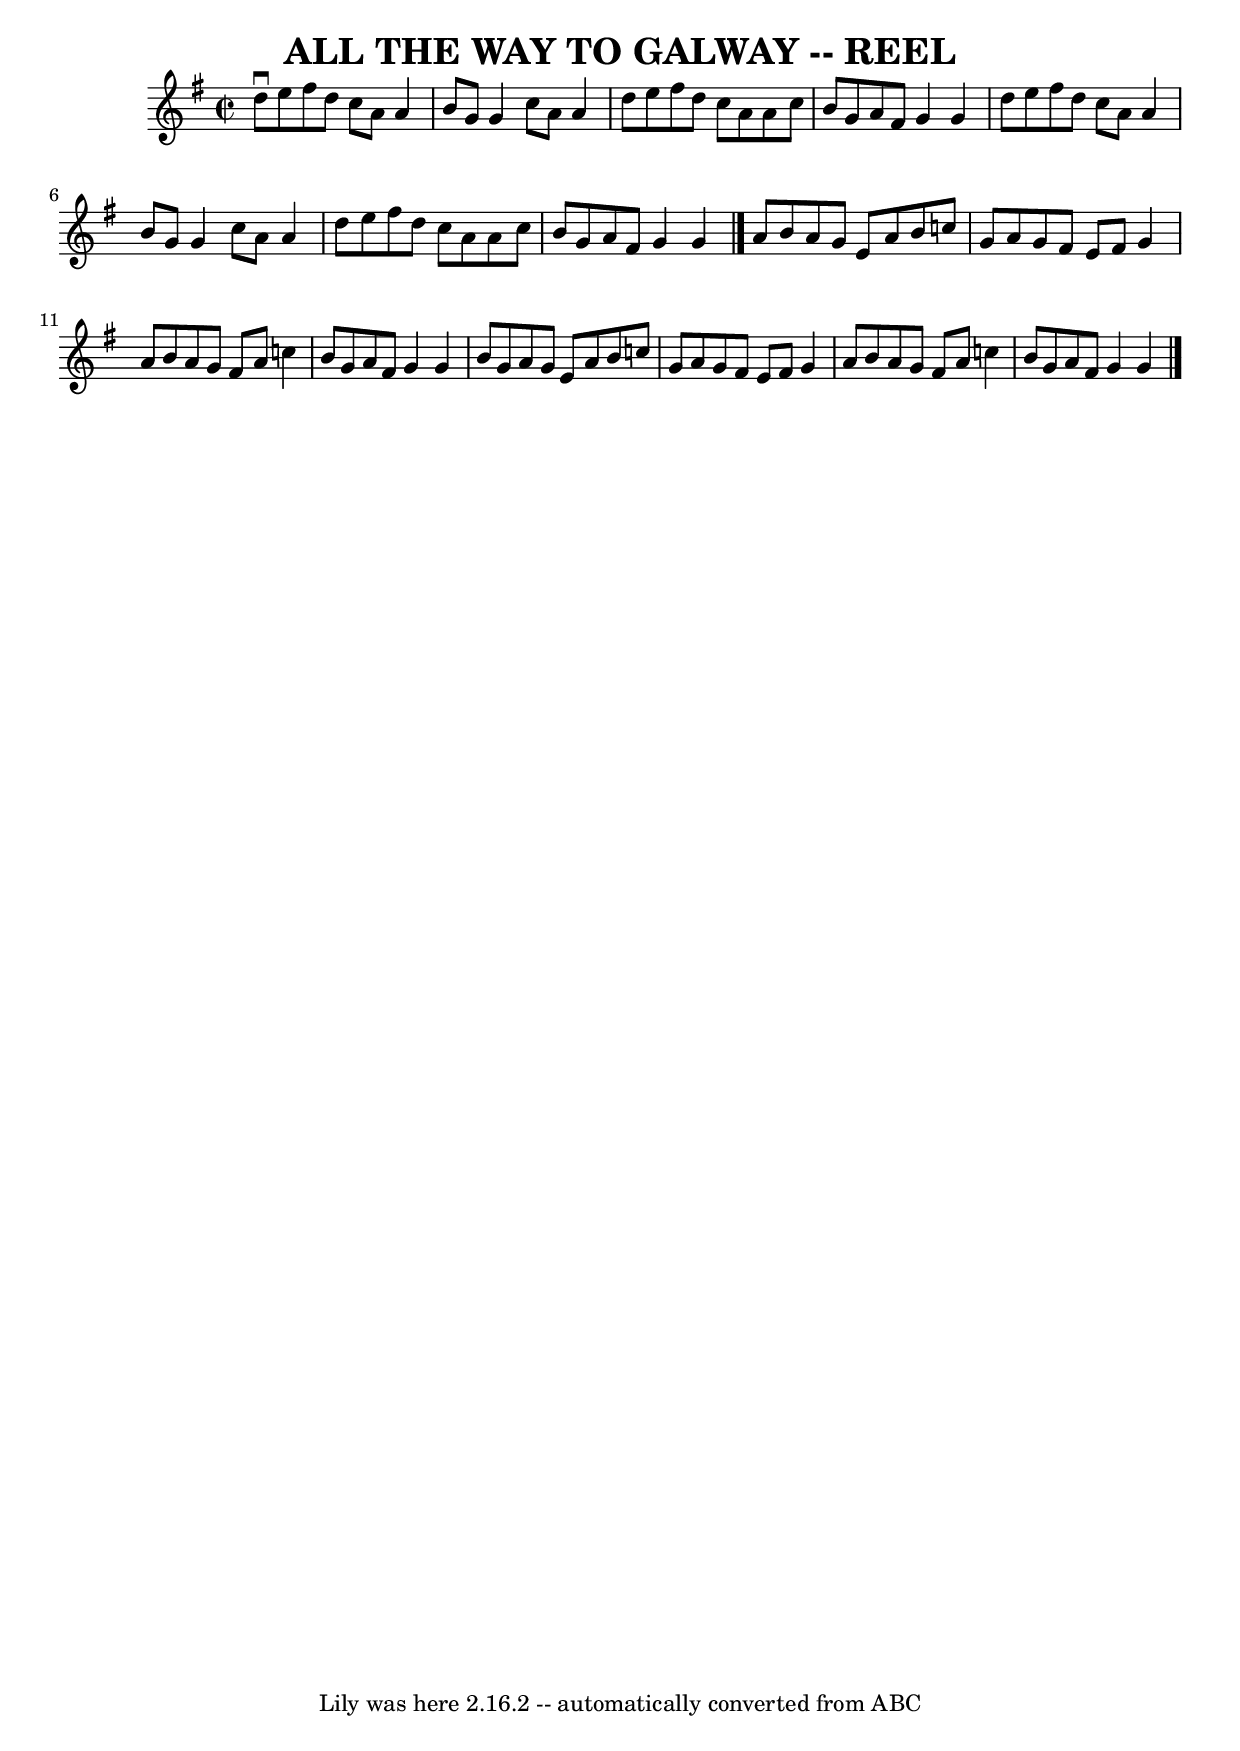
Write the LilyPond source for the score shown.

\version "2.7.40"
\include "Mammoth.ily"
\header {
	book = "Ryan's Mammoth Collection of Fiddle Tunes"
	crossRefNumber = "1"
	footnotes = ""
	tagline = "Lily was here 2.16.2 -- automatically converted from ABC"
	title = "ALL THE WAY TO GALWAY -- REEL"
}
voicedefault =  {
\set Score.defaultBarType = "empty"

\override Staff.TimeSignature #'style = #'C
 \time 2/2 \key g \major d''8^\downbow e''8 fis''8 d''8 c''8    
a'8 a'4    |
 b'8 g'8 g'4 c''8 a'8 a'4    |
   
d''8 e''8 fis''8 d''8 c''8 a'8 a'8 c''8    |
 b'8  
 g'8 a'8 fis'8 g'4 g'4    |
 d''8 e''8 fis''8    
d''8 c''8 a'8 a'4    |
 b'8 g'8 g'4 c''8 a'8    
a'4    |
 d''8 e''8 fis''8 d''8 c''8 a'8 a'8 c''8  
  |
 b'8 g'8 a'8 fis'8 g'4 g'4    \bar "|." a'8    
b'8 a'8 g'8 e'8 a'8 b'8 c''!8    |
 g'8 a'8 g'8 
 fis'8 e'8 fis'8 g'4    |
 a'8 b'8 a'8 g'8 fis'8 
 a'8 c''!4    |
 b'8 g'8 a'8 fis'8 g'4 g'4    
|
 b'8 g'8 a'8 g'8 e'8 a'8 b'8 c''!8    |
 
 g'8 a'8 g'8 fis'8 e'8 fis'8 g'4    |
 a'8 b'8    
a'8 g'8 fis'8 a'8 c''!4    |
 b'8 g'8 a'8 fis'8    
g'4 g'4    \bar "|."   
}

\score{
    <<

	\context Staff="default"
	{
	    \voicedefault 
	}

    >>
	\layout {
	}
	\midi {}
}
